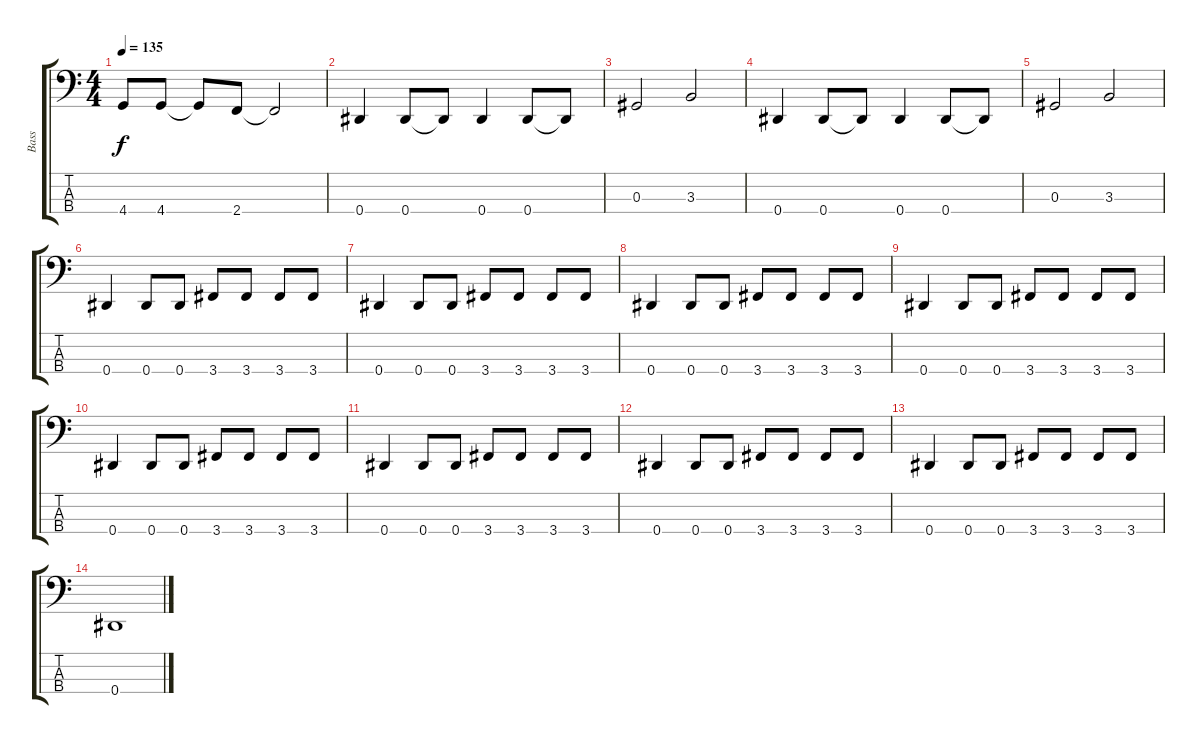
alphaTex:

\track ("Bass" "Bass") {instrument electricbassfinger}
\staff {score tabs}
\tuning (Gb2 Db2 Ab1 Eb1) {hide}
\ts (4 4)
\tempo 135
\clef f4
\ks c
4.4.8{dy f} 4.4.8 4.4{t}.8 2.4.8 2.4{t}.2 |
0.4.4 0.4.8 0.4{t}.8 0.4.4 0.4.8 0.4{t}.8 |
0.3.2 3.3.2 |
0.4.4 0.4.8 0.4{t}.8 0.4.4 0.4.8 0.4{t}.8 |
0.3.2 3.3.2 |
0.4.4 0.4.8 0.4.8 3.4.8 3.4.8 3.4.8 3.4.8 |
0.4.4 0.4.8 0.4.8 3.4.8 3.4.8 3.4.8 3.4.8 |
0.4.4 0.4.8 0.4.8 3.4.8 3.4.8 3.4.8 3.4.8 |
0.4.4 0.4.8 0.4.8 3.4.8 3.4.8 3.4.8 3.4.8 |
0.4.4 0.4.8 0.4.8 3.4.8 3.4.8 3.4.8 3.4.8 |
0.4.4 0.4.8 0.4.8 3.4.8 3.4.8 3.4.8 3.4.8 |
0.4.4 0.4.8 0.4.8 3.4.8 3.4.8 3.4.8 3.4.8 |
0.4.4 0.4.8 0.4.8 3.4.8 3.4.8 3.4.8 3.4.8 |
0.4.1
